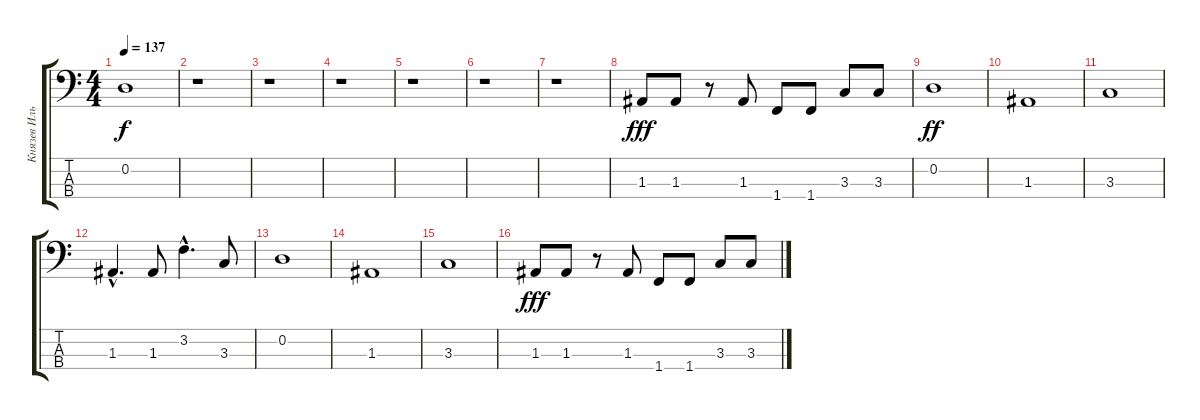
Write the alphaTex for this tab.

\track ("Князев Илья" "Князев Иль") {instrument electricbasspick}
\staff {score tabs}
\tuning (G2 D2 A1 E1) {hide}
\ts (4 4)
\tempo 137
\clef f4
\ks c
0.2.1{dy f} |
r.1 |
r.1 |
r.1 |
r.1 |
r.1 |
r.1 |
1.3.8{dy fff} 1.3.8 r.8 1.3.8 1.4.8 1.4.8 3.3.8 3.3.8 |
0.2.1{dy ff} |
1.3.1 |
3.3.1 |
1.3{hac}.4{d} 1.3.8 3.2{hac}.4{d} 3.3.8 |
0.2.1 |
1.3.1 |
3.3.1 |
1.3.8{dy fff} 1.3.8 r.8 1.3.8 1.4.8 1.4.8 3.3.8 3.3.8
